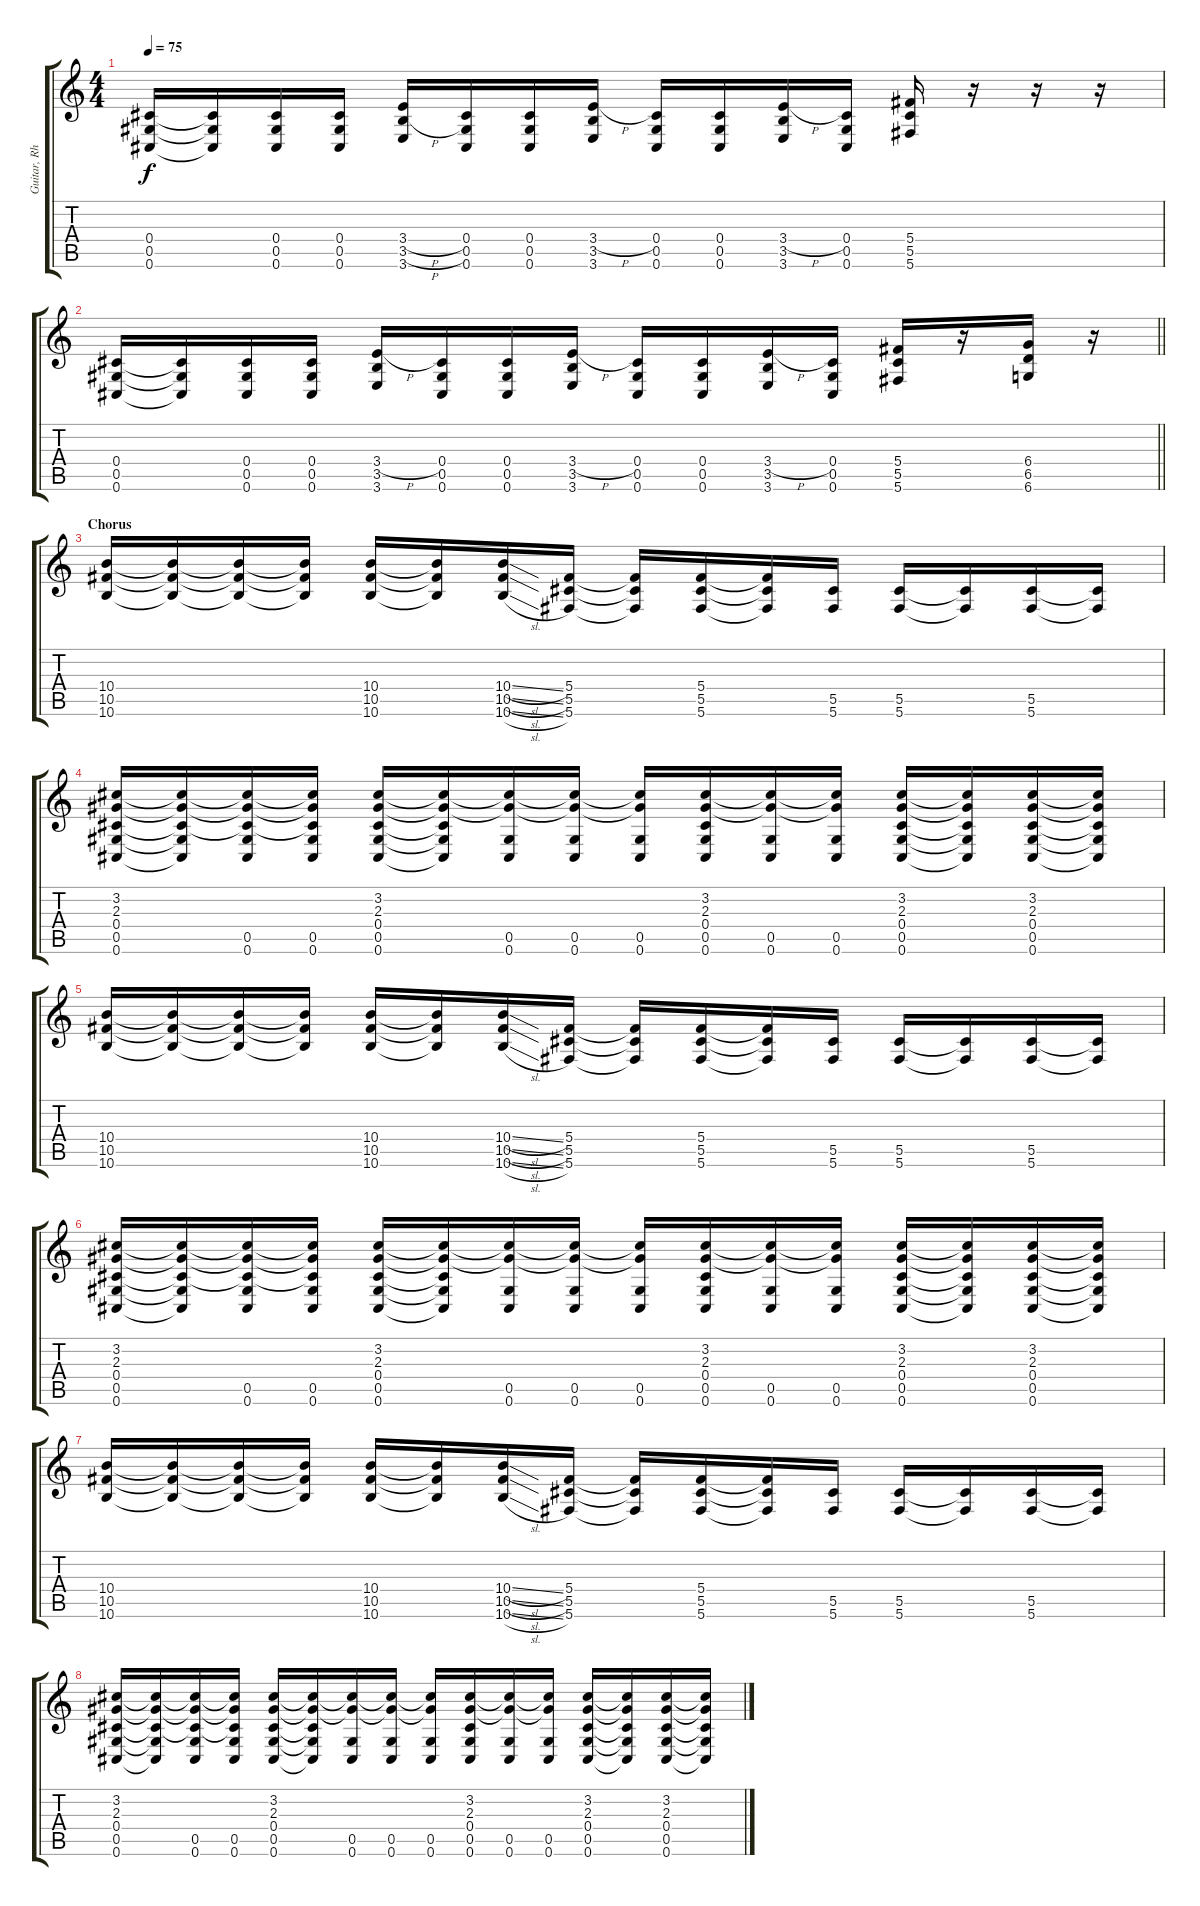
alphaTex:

\track ("Guitar, Rhythm" "Guitar, Rh") {instrument overdrivenguitar}
\staff {score tabs}
\tuning (Eb4 Bb3 Gb3 Db3 Ab2 Db2) {hide}
\ts (4 4)
\tempo 75
\clef g2
\ks c
(0.4 0.5 0.6).16{dy f} (0.4{t} 0.5{t} 0.6{t}).16 (0.4 0.5 0.6).16 (0.4 0.5 0.6).16 (3.4{h} 3.5{h} 3.6).16 (0.4 0.5 0.6).16 (0.4 0.5 0.6).16 (3.4{h} 3.5 3.6).16 (0.4 0.5 0.6).16 (0.4 0.5 0.6).16 (3.4{h} 3.5 3.6).16 (0.4 0.5 0.6).16 (5.4 5.5 5.6).16 r.16 r.16 r.16 |
\barLineRight lightlight
(0.4 0.5 0.6).16 (0.4{t} 0.5{t} 0.6{t}).16 (0.4 0.5 0.6).16 (0.4 0.5 0.6).16 (3.4{h} 3.5 3.6).16 (0.4 0.5 0.6).16 (0.4 0.5 0.6).16 (3.4{h} 3.5 3.6).16 (0.4 0.5 0.6).16 (0.4 0.5 0.6).16 (3.4{h} 3.5 3.6).16 (0.4 0.5 0.6).16 (5.4 5.5 5.6).16 r.16 (6.4 6.5 6.6).16 r.16 |
\section ("" "Chorus")
(10.4 10.5 10.6).16 (10.4{t} 10.5{t} 10.6{t}).16 (10.4{t} 10.5{t} 10.6{t}).16 (10.4{t} 10.5{t} 10.6{t}).16 (10.4 10.5 10.6).16 (10.4{t} 10.5{t} 10.6{t}).16 (10.4{sl} 10.5{sl} 10.6{sl}).16 (5.4 5.5 5.6).16 (5.4{t} 5.5{t} 5.6{t}).16 (5.4 5.5 5.6).16 (5.4{t} 5.5{t} 5.6{t}).16 (5.5 5.6).16 (5.5 5.6).16 (5.5{t} 5.6{t}).16 (5.5 5.6).16 (5.5{t} 5.6{t}).16 |
(3.2 2.3 0.4 0.5 0.6).16 (3.2{t} 2.3{t} 0.4{t} 0.5{t} 0.6{t}).16 (3.2{t} 2.3{t} 0.4{t} 0.5 0.6).16 (3.2{t} 2.3{t} 0.4{t} 0.5 0.6).16 (3.2 2.3 0.4 0.5 0.6).16 (3.2{t} 2.3{t} 0.4{t} 0.5{t} 0.6{t}).16 (3.2{t} 2.3{t} 0.5 0.6).16 (3.2{t} 2.3{t} 0.5 0.6).16 (3.2{t} 2.3{t} 0.5 0.6).16 (3.2 2.3 0.4 0.5 0.6).16 (3.2{t} 2.3{t} 0.5 0.6).16 (3.2{t} 2.3{t} 0.5 0.6).16 (3.2 2.3 0.4 0.5 0.6).16 (3.2{t} 2.3{t} 0.4{t} 0.5{t} 0.6{t}).16 (3.2 2.3 0.4 0.5 0.6).16 (3.2{t} 2.3{t} 0.4{t} 0.5{t} 0.6{t}).16 |
(10.4 10.5 10.6).16 (10.4{t} 10.5{t} 10.6{t}).16 (10.4{t} 10.5{t} 10.6{t}).16 (10.4{t} 10.5{t} 10.6{t}).16 (10.4 10.5 10.6).16 (10.4{t} 10.5{t} 10.6{t}).16 (10.4{sl} 10.5{sl} 10.6{sl}).16 (5.4 5.5 5.6).16 (5.4{t} 5.5{t} 5.6{t}).16 (5.4 5.5 5.6).16 (5.4{t} 5.5{t} 5.6{t}).16 (5.5 5.6).16 (5.5 5.6).16 (5.5{t} 5.6{t}).16 (5.5 5.6).16 (5.5{t} 5.6{t}).16 |
(3.2 2.3 0.4 0.5 0.6).16 (3.2{t} 2.3{t} 0.4{t} 0.5{t} 0.6{t}).16 (3.2{t} 2.3{t} 0.4{t} 0.5 0.6).16 (3.2{t} 2.3{t} 0.4{t} 0.5 0.6).16 (3.2 2.3 0.4 0.5 0.6).16 (3.2{t} 2.3{t} 0.4{t} 0.5{t} 0.6{t}).16 (3.2{t} 2.3{t} 0.5 0.6).16 (3.2{t} 2.3{t} 0.5 0.6).16 (3.2{t} 2.3{t} 0.5 0.6).16 (3.2 2.3 0.4 0.5 0.6).16 (3.2{t} 2.3{t} 0.5 0.6).16 (3.2{t} 2.3{t} 0.5 0.6).16 (3.2 2.3 0.4 0.5 0.6).16 (3.2{t} 2.3{t} 0.4{t} 0.5{t} 0.6{t}).16 (3.2 2.3 0.4 0.5 0.6).16 (3.2{t} 2.3{t} 0.4{t} 0.5{t} 0.6{t}).16 |
(10.4 10.5 10.6).16 (10.4{t} 10.5{t} 10.6{t}).16 (10.4{t} 10.5{t} 10.6{t}).16 (10.4{t} 10.5{t} 10.6{t}).16 (10.4 10.5 10.6).16 (10.4{t} 10.5{t} 10.6{t}).16 (10.4{sl} 10.5{sl} 10.6{sl}).16 (5.4 5.5 5.6).16 (5.4{t} 5.5{t} 5.6{t}).16 (5.4 5.5 5.6).16 (5.4{t} 5.5{t} 5.6{t}).16 (5.5 5.6).16 (5.5 5.6).16 (5.5{t} 5.6{t}).16 (5.5 5.6).16 (5.5{t} 5.6{t}).16 |
(3.2 2.3 0.4 0.5 0.6).16 (3.2{t} 2.3{t} 0.4{t} 0.5{t} 0.6{t}).16 (3.2{t} 2.3{t} 0.4{t} 0.5 0.6).16 (3.2{t} 2.3{t} 0.4{t} 0.5 0.6).16 (3.2 2.3 0.4 0.5 0.6).16 (3.2{t} 2.3{t} 0.4{t} 0.5{t} 0.6{t}).16 (3.2{t} 2.3{t} 0.5 0.6).16 (3.2{t} 2.3{t} 0.5 0.6).16 (3.2{t} 2.3{t} 0.5 0.6).16 (3.2 2.3 0.4 0.5 0.6).16 (3.2{t} 2.3{t} 0.5 0.6).16 (3.2{t} 2.3{t} 0.5 0.6).16 (3.2 2.3 0.4 0.5 0.6).16 (3.2{t} 2.3{t} 0.4{t} 0.5{t} 0.6{t}).16 (3.2 2.3 0.4 0.5 0.6).16 (3.2{t} 2.3{t} 0.4{t} 0.5{t} 0.6{t}).16
